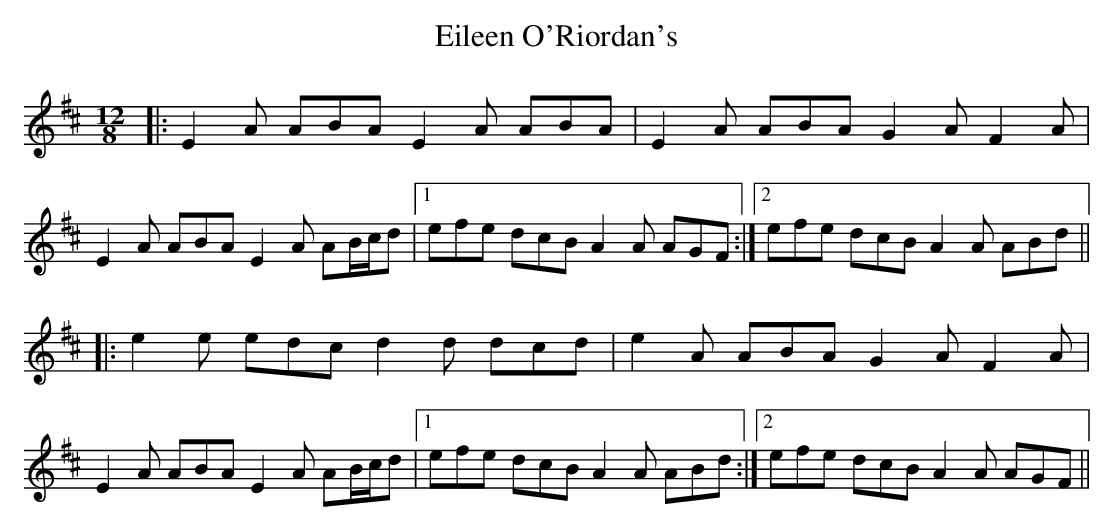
X:1
T: Eileen O'Riordan's
M: 12/8
L: 1/8
K: Amix
|:E2A ABA E2A ABA|E2A ABA G2A F2A|
E2A ABA E2A AB/c/d|1 efe dcB A2A AGF:|2 efe dcB A2A ABd||
|:e2e edc d2d dcd|e2A ABA G2A F2A|
E2A ABA E2A AB/c/d|1 efe dcB A2A ABd:|2 efe dcB A2A AGF||
